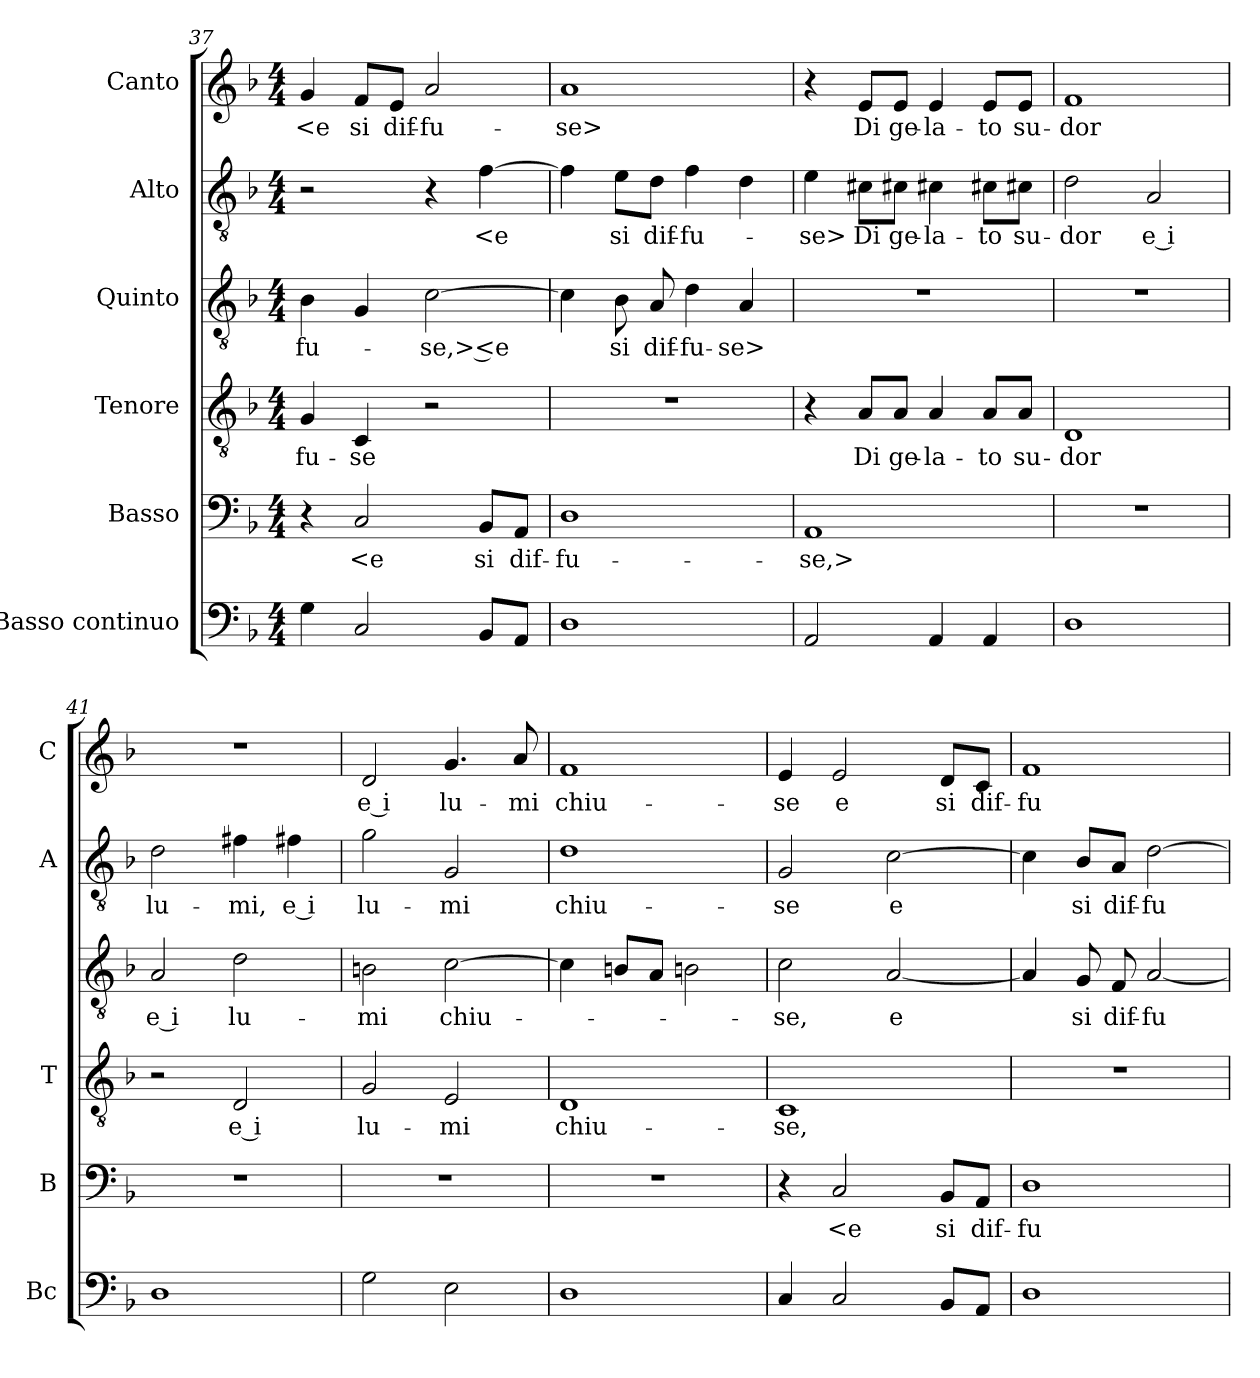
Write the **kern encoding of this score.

**kern	**kern	**text	**kern	**text	**kern	**text	**kern	**text	**kern	**text
*part6	*part5	*part5	*part4	*part4	*part3	*part3	*part2	*part2	*part1	*part1
*staff6	*staff5	*staff5	*staff4	*staff4	*staff3	*staff3	*staff2	*staff2	*staff1	*staff1
*I"Basso continuo	*I"Basso	*	*I"Tenore	*	*I"Quinto	*	*I"Alto	*	*I"Canto	*
*I'Bc	*I'B	*	*I'T	*	*	*	*I'A	*	*I'C	*
*clefF4	*clefF4	*	*clefGv2	*	*clefGv2	*	*clefGv2	*	*clefG2	*
*k[b-]	*k[b-]	*	*k[b-]	*	*k[b-]	*	*k[b-]	*	*k[b-]	*
*F:	*F:	*	*F:	*	*F:	*	*F:	*	*F:	*
*M4/4	*M4/4	*	*M4/4	*	*M4/4	*	*M4/4	*	*M4/4	*
=37	=37	=37	=37	=37	=37	=37	=37	=37	=37	=37
4G	4r	.	4G	-fu-	4B-	-fu-	2r	.	4g	<e
2C	2C	<e	4C	-se	4G	.	.	.	8f/L	si
.	.	.	.	.	.	.	.	.	8e/J	dif-
.	.	.	2r	.	[2c	-se,> <e	4r	.	2a	-fu-
8BB-L	8BB-/L	si	.	.	.	.	[4f	<e	.	.
8AAJ	8AA/J	dif-	.	.	.	.	.	.	.	.
=38	=38	=38	=38	=38	=38	=38	=38	=38	=38	=38
1D	1D	-fu-	1r	.	4c]	.	4f]	.	1a	-se>
.	.	.	.	.	8B-	si	8e\L	si	.	.
.	.	.	.	.	8A	dif-	8d\J	dif-	.	.
.	.	.	.	.	4d	-fu-	4f	-fu-	.	.
.	.	.	.	.	4A	-se>	4d	.	.	.
=39	=39	=39	=39	=39	=39	=39	=39	=39	=39	=39
2AA	1AA	-se,>	4r	.	1r	.	4e	-se>	4r	.
.	.	.	8A/L	Di	.	.	8c#X\L	Di	8e/L	Di
.	.	.	8A/J	ge-	.	.	8c#X\J	ge-	8e/J	ge-
4AA	.	.	4A	-la-	.	.	4c#X	-la-	4e	-la-
4AA	.	.	8A/L	-to	.	.	8c#X\L	-to	8e/L	-to
.	.	.	8A/J	su-	.	.	8c#X\J	su-	8e/J	su-
=40	=40	=40	=40	=40	=40	=40	=40	=40	=40	=40
1D	1r	.	1D	-dor	1r	.	2d	-dor	1f	-dor
.	.	.	.	.	.	.	2A	e i	.	.
=41	=41	=41	=41	=41	=41	=41	=41	=41	=41	=41
1D	1r	.	2r	.	2A	e i	2d	lu-	1r	.
.	.	.	2D	e i	2d	lu-	4f#X	-mi,	.	.
.	.	.	.	.	.	.	4f#X	e i	.	.
=42	=42	=42	=42	=42	=42	=42	=42	=42	=42	=42
2G	1r	.	2G	lu-	2Bn	-mi	2g	lu-	2d	e i
2E	.	.	2E	-mi	[2c	chiu-	2G	-mi	4.g	lu-
.	.	.	.	.	.	.	.	.	8a	-mi
=43	=43	=43	=43	=43	=43	=43	=43	=43	=43	=43
1D	1r	.	1D	chiu-	4c]	.	1d	chiu-	1f	chiu-
.	.	.	.	.	8BnL	.	.	.	.	.
.	.	.	.	.	8AJ	.	.	.	.	.
.	.	.	.	.	2Bn	.	.	.	.	.
=44	=44	=44	=44	=44	=44	=44	=44	=44	=44	=44
4C	4r	.	1C	-se,	2c	-se,	2G	-se	4e	-se
2C	2C	<e	.	.	.	.	.	.	2e	e
.	.	.	.	.	[2A	e	[2c	e	.	.
8BB-L	8BB-/L	si	.	.	.	.	.	.	8d/L	si
8AAJ	8AA/J	dif-	.	.	.	.	.	.	8c/J	dif-
=45	=45	=45	=45	=45	=45	=45	=45	=45	=45	=45
1D	1D	-fu-	1r	.	4A]	.	4c]	.	1f	-fu-
.	.	.	.	.	8G	si	8B-/L	si	.	.
.	.	.	.	.	8F	dif-	8A/J	dif-	.	.
.	.	.	.	.	[2A	-fu-	[2d	-fu-	.	.
=	=	=	=	=	=	=	=	=	=	=
*-	*-	*-	*-	*-	*-	*-	*-	*-	*-	*-
